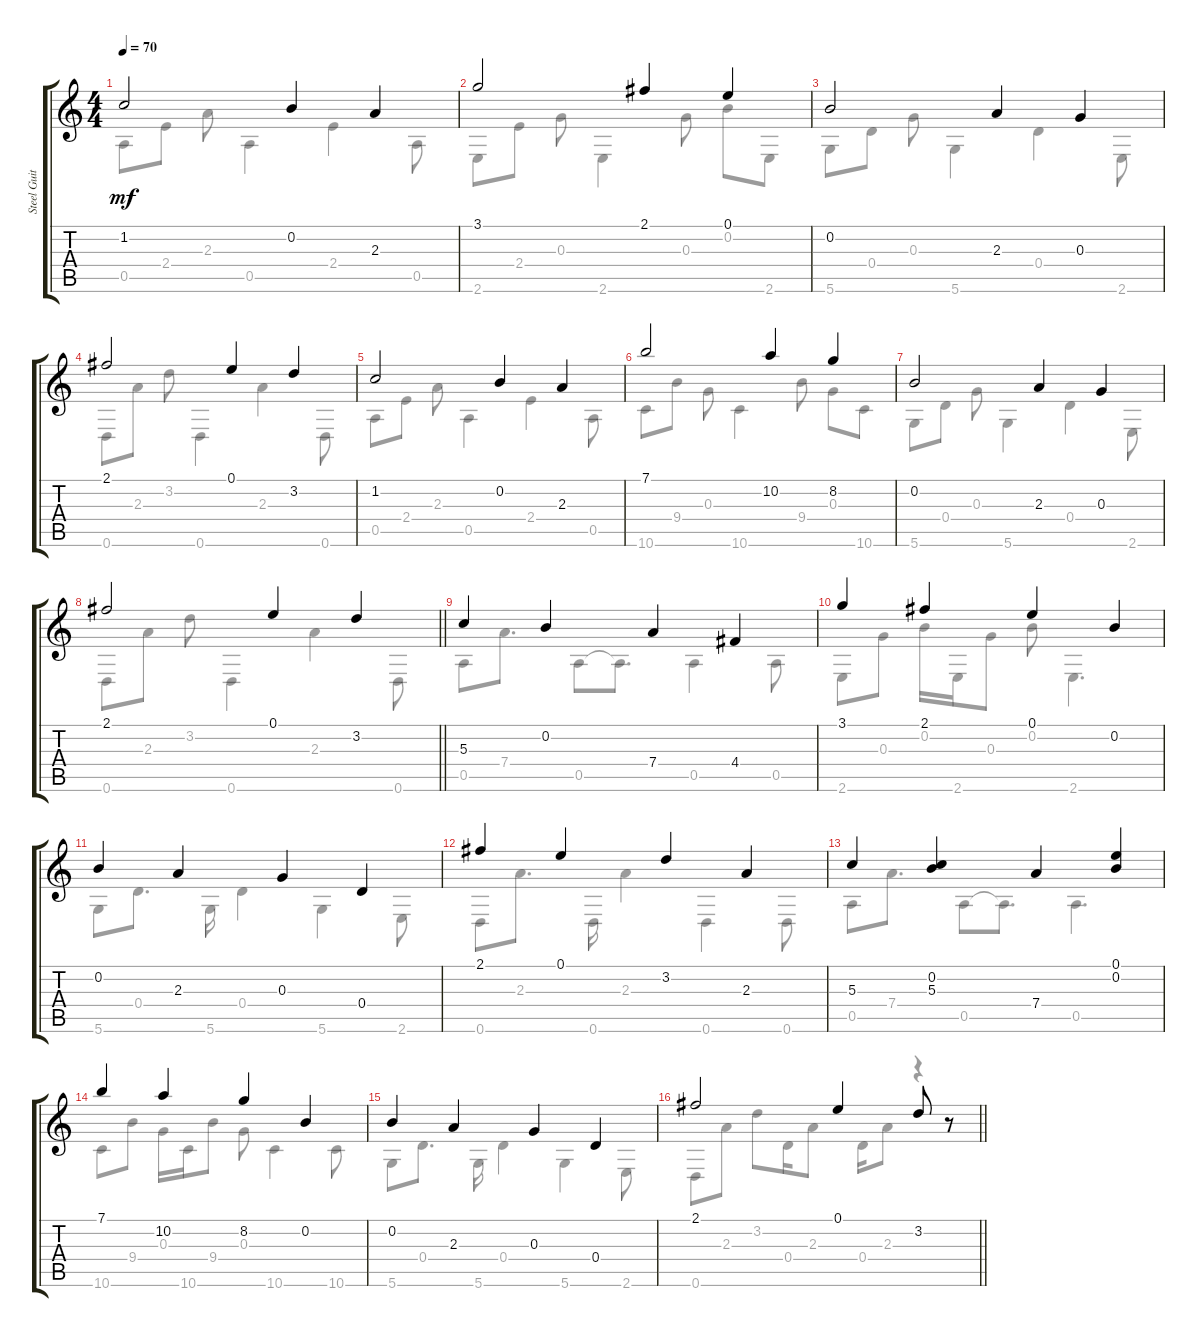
\track ("Steel Guitar" "Steel Guit") {instrument acousticguitarsteel}
\staff {score tabs}
\tuning (E4 B3 G3 D3 A2 D2) {hide}
\voice
\ts (4 4)
\tempo 70
\clef g2
\ks c
1.2.2{dy mf} 0.2.4 2.3.4 |
3.1.2 2.1.4 0.1.4 |
0.2.2 2.3.4 0.3.4 |
2.1.2 0.1.4 3.2.4 |
1.2.2 0.2.4 2.3.4 |
7.1.2 10.2.4 8.2.4 |
0.2.2 2.3.4 0.3.4 |
\barLineRight lightlight
2.1.2 0.1.4 3.2.4 |
5.3.4 0.2.4 7.4.4 4.4.4 |
3.1.4 2.1.4 0.1.4 0.2.4 |
0.2.4 2.3.4 0.3.4 0.4.4 |
2.1.4 0.1.4 3.2.4 2.3.4 |
5.3.4 (0.2 5.3).4 7.4.4 (0.1 0.2).4 |
7.1.4 10.2.4 8.2.4 0.2.4 |
0.2.4 2.3.4 0.3.4 0.4.4 |
\barLineRight lightlight
2.1.2 0.1.4 3.2.8 r.8
\voice
\clef g2
\ottava regular
\simile none
\ks c
0.5.8{dy mf} 2.4.8 2.3.8 0.5.4 2.4.4 0.5.8 |
2.6.8 2.4.8 0.3.8 2.6.4 0.3.8 0.2.8 2.6.8 |
5.6.8 0.4.8 0.3.8 5.6.4 0.4.4 2.6.8 |
0.6.8 2.3.8 3.2.8 0.6.4 2.3.4 0.6.8 |
0.5.8 2.4.8 2.3.8 0.5.4 2.4.4 0.5.8 |
10.6.8 9.4.8 0.3.8 10.6.4 9.4.8 0.3.8 10.6.8 |
5.6.8 0.4.8 0.3.8 5.6.4 0.4.4 2.6.8 |
\barLineRight lightlight
0.6.8 2.3.8 3.2.8 0.6.4 2.3.4 0.6.8 |
0.5.8 7.4.8{d} 0.5.8 0.5{t}.8{d} 0.5.4 0.5.8 |
2.6.8 0.3.8 0.2.16 2.6.16 0.3.8 0.2.8 2.6.4{d} |
5.6.8 0.4.8{d} 5.6.16 0.4.4 5.6.4 2.6.8 |
0.6.8 2.3.8{d} 0.6.16 2.3.4 0.6.4 0.6.8 |
0.5.8 7.4.8{d} 0.5.8 0.5{t}.8{d} 0.5.4{d} |
10.6.8 9.4.8 0.3.16 10.6.16 9.4.8 0.3.8 10.6.4 10.6.8 |
5.6.8 0.4.8{d} 5.6.16 0.4.4 5.6.4 2.6.8 |
\barLineRight lightlight
0.6.8 2.3.8 3.2.8 0.4.16 2.3.8 0.4.16 2.3.8 r.4
